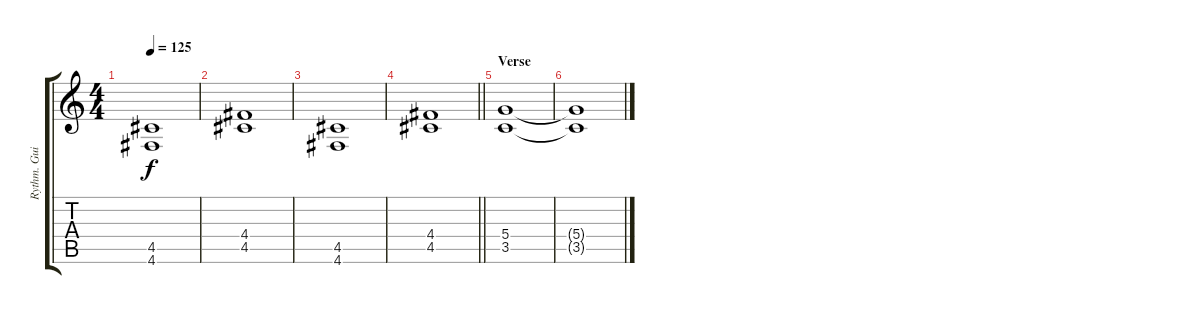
\track ("Rythm. Guitar" "Rythm. Gui") {instrument distortionguitar}
\staff {score tabs}
\tuning (E4 B3 G3 D3 A2 D2) {hide}
\ts (4 4)
\tempo 125
\clef g2
\ks c
(4.5 4.6).1{dy f} |
(4.4 4.5).1 |
(4.5 4.6).1 |
\barLineRight lightlight
(4.4 4.5).1 |
\section ("" "Verse")
(5.4 3.5).1{volume 0} |
(5.4{t} 3.5{t}).1
